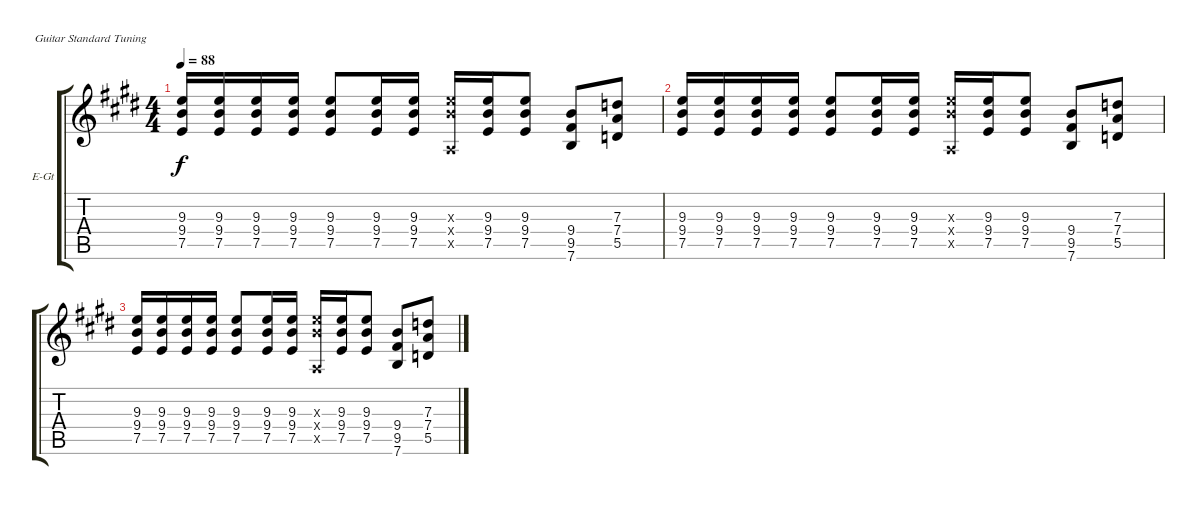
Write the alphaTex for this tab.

\defaultSystemsLayout 4
\bracketExtendMode groupsimilarinstruments
\firstSystemTrackNameOrientation horizontal
\otherSystemsTrackNameOrientation horizontal
\track ("Electric Guitar" "E-Gt") {instrument distortionguitar}
\staff {score tabs}
\tuning (E4 B3 G3 D3 A2 E2)
\ts (4 4)
\tempo 88
\clef g2
\ks e
(7.5 9.4 9.3).16{dy f} (9.3 9.4 7.5).16 (7.5 9.4 9.3).16 (7.5 9.4 9.3).16 (7.5 9.4 9.3).8 (7.5 9.4 9.3).16 (9.3 9.4 7.5).16 (9.4{x} 9.3{x} 0.5{x}).16 (7.5 9.4 9.3).16 (7.5 9.4 9.3).8 (7.6 9.5 9.4).8 (5.5 7.4 7.3).8 |
(7.5 9.4 9.3).16 (9.3 9.4 7.5).16 (7.5 9.4 9.3).16 (7.5 9.4 9.3).16 (7.5 9.4 9.3).8 (7.5 9.4 9.3).16 (9.3 9.4 7.5).16 (9.4{x} 9.3{x} 0.5{x}).16 (7.5 9.4 9.3).16 (7.5 9.4 9.3).8 (7.6 9.5 9.4).8 (5.5 7.4 7.3).8 |
(7.5 9.4 9.3).16 (9.3 9.4 7.5).16 (7.5 9.4 9.3).16 (7.5 9.4 9.3).16 (7.5 9.4 9.3).8 (7.5 9.4 9.3).16 (9.3 9.4 7.5).16 (9.4{x} 9.3{x} 0.5{x}).16 (7.5 9.4 9.3).16 (7.5 9.4 9.3).8 (7.6 9.5 9.4).8 (5.5 7.4 7.3).8
